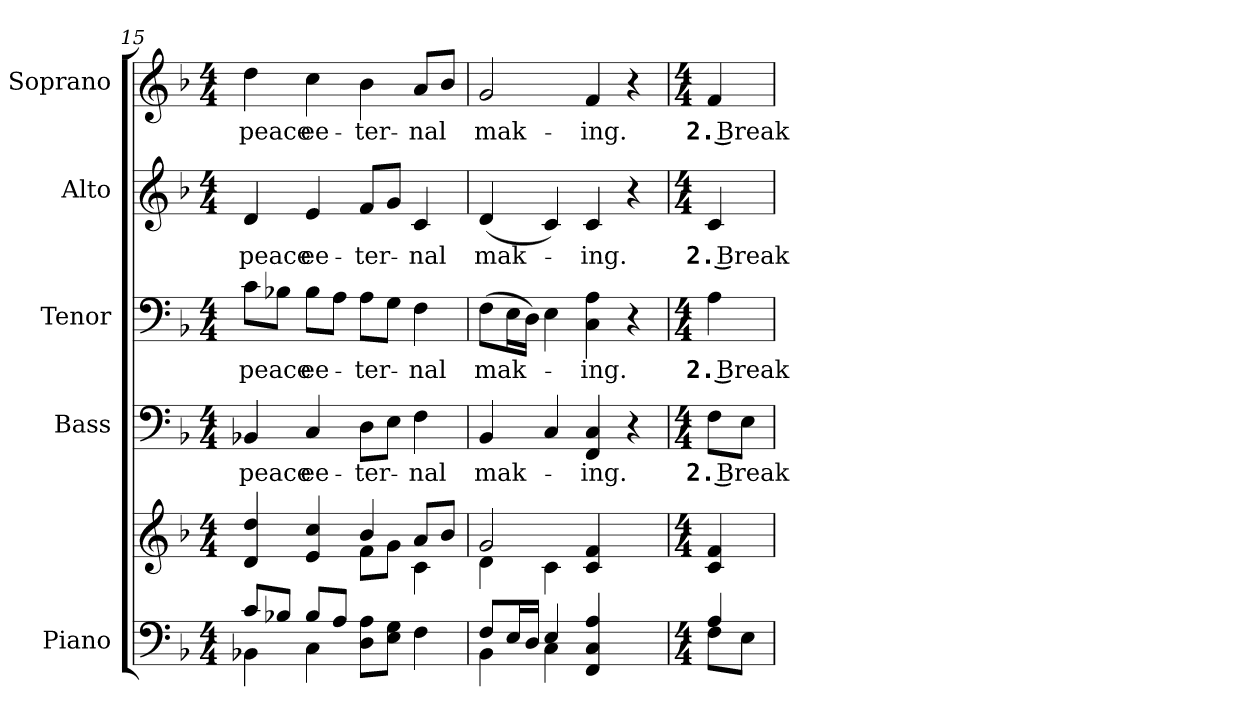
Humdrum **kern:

**kern	**kern	**kern	**text	**kern	**text	**kern	**text	**kern	**text
*part5	*part5	*part4	*part4	*part3	*part3	*part2	*part2	*part1	*part1
*staff6	*staff5	*staff4	*staff4	*staff3	*staff3	*staff2	*staff2	*staff1	*staff1
*I"Piano	*	*I"Bass	*	*I"Tenor	*	*I"Alto	*	*I"Soprano	*
*I'Pno.	*	*I'B.	*	*I'T.	*	*I'A.	*	*I'S.	*
!!LO:PB:g=z
*clefF4	*clefG2	*clefF4	*	*clefF4	*	*clefG2	*	*clefG2	*
*k[b-]	*k[b-]	*k[b-]	*	*k[b-]	*	*k[b-]	*	*k[b-]	*
*F:	*F:	*F:	*	*F:	*	*F:	*	*F:	*
*M4/4	*M4/4	*M4/4	*	*M4/4	*	*M4/4	*	*M4/4	*
=15	=15	=15	=15	=15	=15	=15	=15	=15	=15
*^	*^	*	*	*	*	*	*	*	*
!	!	!	!	!	!LO:LY:b:color=#000000	!	!	!	!	!	!
!	!	!	!	!	!	!	!LO:LY:b:color=#000000	!	!	!	!
!	!	!	!	!	!	!	!	!	!LO:LY:b:color=#000000	!	!
!	!	!	!	!	!	!	!	!	!	!	!LO:LY:b:color=#000000
8ci/L	4BB-Xi\	4di/ 4ddi	2ryy	4BB-Xi/	peace	8ci\L	peace	4di/	peace	4ddi\	peace
8B-Xi/J	.	.	.	.	.	8B-Xi\J	.	.	.	.	.
!	!	!	!	!	!LO:LY:b:color=#000000	!	!	!	!	!	!
!	!	!	!	!	!	!	!LO:LY:b:color=#000000	!	!	!	!
!	!	!	!	!	!	!	!	!	!LO:LY:b:color=#000000	!	!
!	!	!	!	!	!	!	!	!	!	!	!LO:LY:b:color=#000000
8B-i/L	4Ci\	4ei/ 4cci	.	4Ci/	ee-	8B-i\L	ee-	4ei/	ee-	4cci\	ee-
8Ai/J	.	.	.	.	.	8Ai\J	.	.	.	.	.
!	!	!	!	!	!LO:LY:b:color=#000000	!	!	!	!	!	!
!	!	!	!	!	!	!	!LO:LY:b:color=#000000	!	!	!	!
!	!	!	!	!	!	!	!	!	!LO:LY:b:color=#000000	!	!
!	!	!	!	!	!	!	!	!	!	!	!LO:LY:b:color=#000000
8Di\ 8AiL	2ryy	4b-i/	8fi\L	8Di\L	-ter-	8Ai\L	-ter-	8fi/L	-ter-	4b-i\	-ter-
8Ei\ 8GiJ	.	.	8gi\J	8Ei\J	.	8Gi\J	.	8gi/J	.	.	.
!	!	!	!	!	!LO:LY:b:color=#000000	!	!	!	!	!	!
!	!	!	!	!	!	!	!LO:LY:b:color=#000000	!	!	!	!
!	!	!	!	!	!	!	!	!	!LO:LY:b:color=#000000	!	!
!	!	!	!	!	!	!	!	!	!	!	!LO:LY:b:color=#000000
4Fi\	.	8ai/L	4ci\	4Fi\	-nal	4Fi\	-nal	4ci/	-nal	8ai/L	-nal
.	.	8b-i/J	.	.	.	.	.	.	.	8b-i/J	.
=16	=16	=16	=16	=16	=16	=16	=16	=16	=16	=16	=16
!	!	!	!	!	!LO:LY:b:color=#000000	!	!	!	!	!	!
!	!	!	!	!	!	!	!LO:LY:b:color=#000000	!	!	!	!
!	!	!	!	!	!	!	!	!	!LO:LY:b:color=#000000	!	!
!	!	!	!	!	!	!	!	!	!	!	!LO:LY:b:color=#000000
8Fi/L	4BB-i\	2gi/	4di\	4BB-i/	mak-	(8Fi\L	mak-	(4di/	mak-	2gi/	mak-
16Ei/L	.	.	.	.	.	16Ei\L	.	.	.	.	.
16Di/JJ	.	.	.	.	.	16Di\JJ)	.	.	.	.	.
4Ei/	4Ci\	.	4ci\	4Ci/	.	4Ei\	.	4ci/)	.	.	.
!	!	!	!	!	!LO:LY:b:color=#000000	!	!	!	!	!	!
!	!	!	!	!	!	!	!LO:LY:b:color=#000000	!	!	!	!
!	!	!	!	!	!	!	!	!	!LO:LY:b:color=#000000	!	!
!	!	!	!	!	!	!	!	!	!	!	!LO:LY:b:color=#000000
4FFi/ 4Ci 4Ai	2ryy	4ci/ 4fi	2ryy	4FFi/ 4Ci	-ing.	4Ci\ 4Ai	-ing.	4ci/	-ing.	4fi/	-ing.
4ryy	.	4ryy	.	4r	.	4r	.	4r	.	4r	.
*	*	*v	*v	*	*	*	*	*	*	*	*
!!LO:PB:g=z
=	=	=	=	=	=	=	=	=	=	=
*M4/4	*	*M4/4	*M4/4	*	*M4/4	*	*M4/4	*	*M4/4	*
!	!	!	!	!LO:LY:b:color=#000000	!	!	!	!	!	!
!	!	!	!	!	!	!LO:LY:b:color=#000000	!	!	!	!
!	!	!	!	!	!	!	!	!LO:LY:b:color=#000000	!	!
!	!	!	!	!	!	!	!	!	!	!LO:LY:b:color=#000000
4Ai/	8Fi\L	4ci/ 4fi	8Fi\L	2. Break	4Ai\	2. Break	4ci/	2. Break	4fi/	2. Break
.	8Ei\J	.	8Ei\J	.	.	.	.	.	.	.
*v	*v	*	*	*	*	*	*	*	*	*
=	=	=	=	=	=	=	=	=	=
*-	*-	*-	*-	*-	*-	*-	*-	*-	*-
